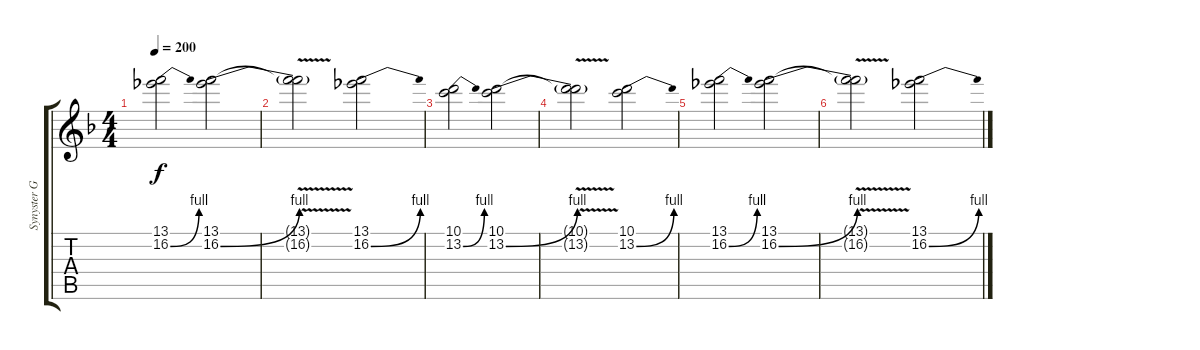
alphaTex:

\track ("Synyster Gates (Lead)" "Synyster G") {instrument overdrivenguitar}
\staff {score tabs}
\tuning (E4 B3 G3 D3 A2 D2) {hide}
\ts (4 4)
\tempo 200
\clef g2
\ks f
(13.1 16.2{be (bend 0 0 60 4)}).2{dy f} (13.1 16.2{be (bend 0 0 60 4)}).2 |
(13.1{v t} 16.2{v t}).2 (13.1 16.2{be (bend 0 0 60 4)}).2 |
(10.1 13.2{be (bend 0 0 60 4)}).2 (10.1 13.2{be (bend 0 0 60 4)}).2 |
(10.1{v t} 13.2{v t}).2 (10.1 13.2{be (bend 0 0 60 4)}).2 |
(13.1 16.2{be (bend 0 0 60 4)}).2 (13.1 16.2{be (bend 0 0 60 4)}).2 |
(13.1{v t} 16.2{v t}).2 (13.1 16.2{be (bend 0 0 60 4)}).2
